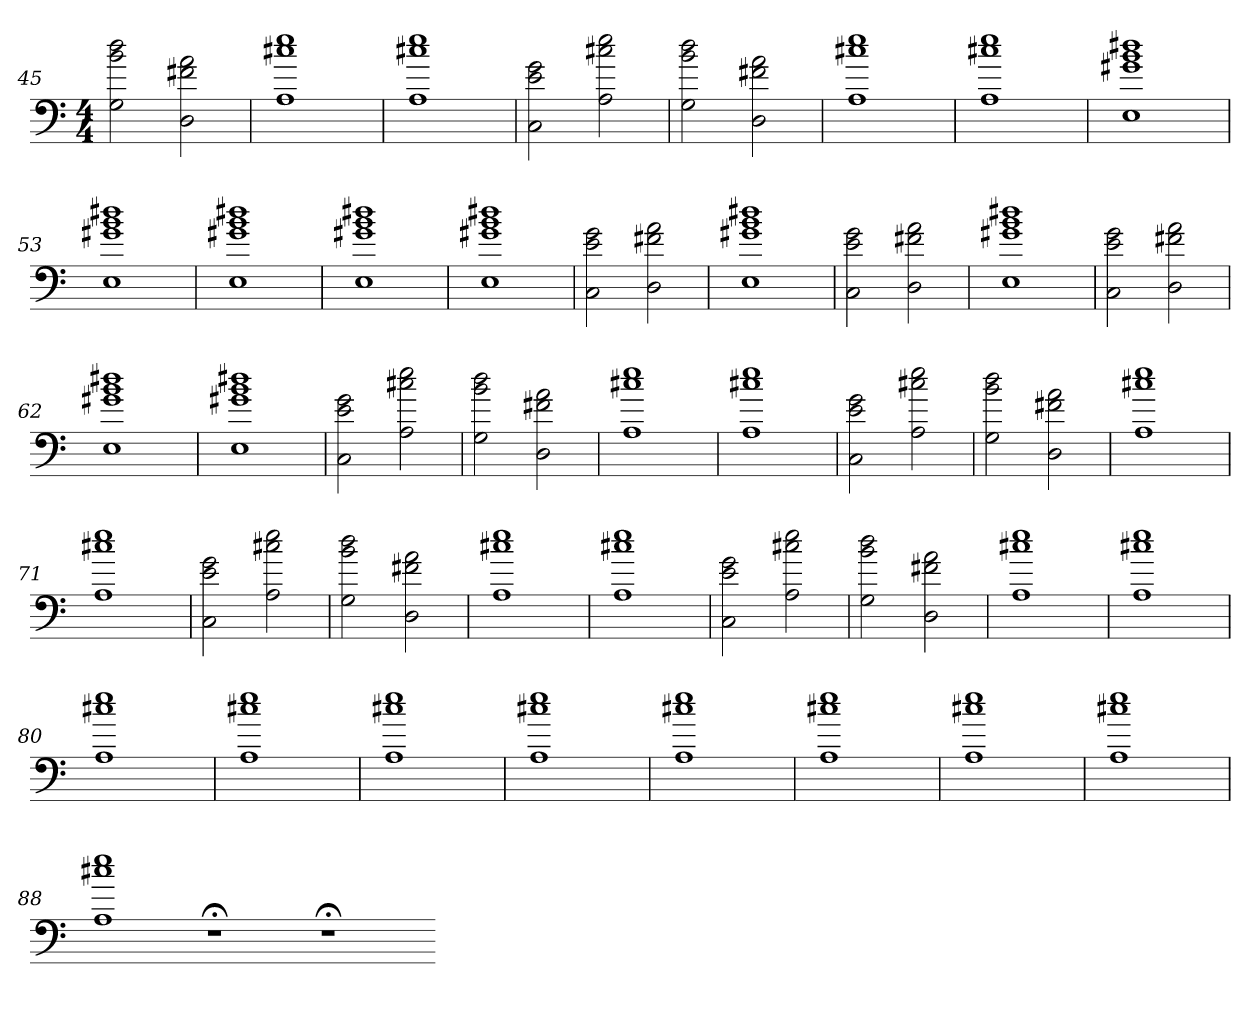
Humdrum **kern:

**kern
*part1
*staff1
*M4/4
=45
2G 2b 2dd
2D 2f#X 2a
=46
1A 1cc#X 1ee
=47
1A 1cc#X 1ee
=48
2C 2e 2g
2A 2cc#X 2ee
=49
2G 2b 2dd
2D 2f#X 2a
=50
1A 1cc#X 1ee
=51
1A 1cc#X 1ee
=52
1E 1g#X 1b 1dd#X
=53
1E 1g#X 1b 1dd#X
=54
1E 1g#X 1b 1dd#X
=55
1E 1g#X 1b 1dd#X
=56
1E 1g#X 1b 1dd#X
=57
2C 2e 2g
2D 2f#X 2a
=58
1E 1g#X 1b 1dd#X
=59
2C 2e 2g
2D 2f#X 2a
=60
1E 1g#X 1b 1dd#X
=61
2C 2e 2g
2D 2f#X 2a
=62
1E 1g#X 1b 1dd#X
=63
1E 1g#X 1b 1dd#X
=64
2C 2e 2g
2A 2cc#X 2ee
=65
2G 2b 2dd
2D 2f#X 2a
=66
1A 1cc#X 1ee
=67
1A 1cc#X 1ee
=68
2C 2e 2g
2A 2cc#X 2ee
=69
2G 2b 2dd
2D 2f#X 2a
=70
1A 1cc#X 1ee
=71
1A 1cc#X 1ee
=72
2C 2e 2g
2A 2cc#X 2ee
=73
2G 2b 2dd
2D 2f#X 2a
=74
1A 1cc#X 1ee
=75
1A 1cc#X 1ee
=76
2C 2e 2g
2A 2cc#X 2ee
=77
2G 2b 2dd
2D 2f#X 2a
=78
1A 1cc#X 1ee
=79
1A 1cc#X 1ee
=80
1A 1cc#X 1ee
=81
1A 1cc#X 1ee
=82
1A 1cc#X 1ee
=83
1A 1cc#X 1ee
=84
1A 1cc#X 1ee
=85
1A 1cc#X 1ee
=86
1A 1cc#X 1ee
=87
1A 1cc#X 1ee
=88
1A 1cc#X 1ee
1r;<
1r;<
=-
*-
